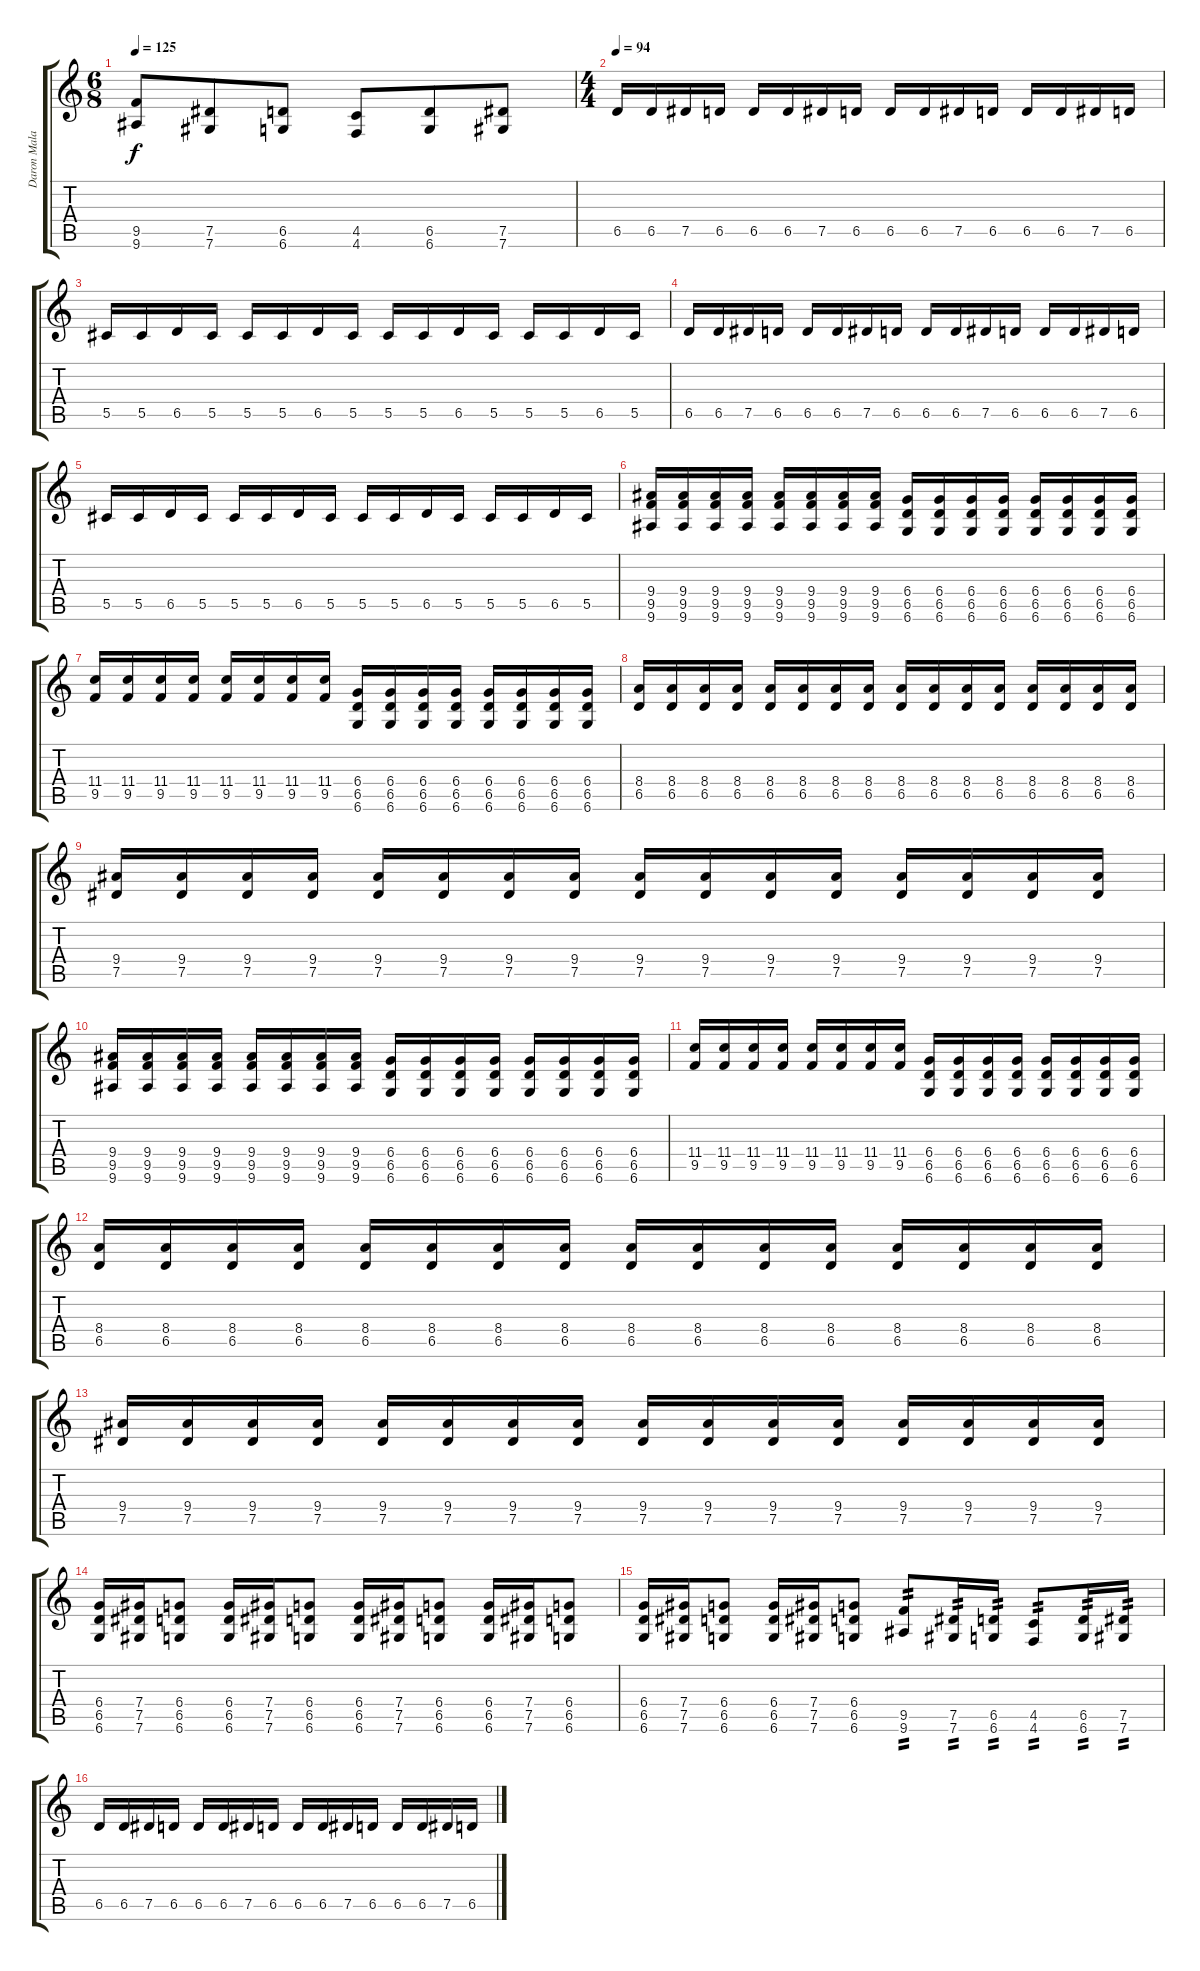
\track ("Daron Malakian" "Daron Mala") {instrument distortionguitar}
\staff {score tabs}
\tuning (Eb4 Bb3 Gb3 Db3 Ab2 Db2) {hide}
\ts (6 8)
\tempo 125
\clef g2
\ks c
(9.5 9.6).8{dy f} (7.5 7.6).8 (6.5 6.6).8 (4.5 4.6).8 (6.5 6.6).8 (7.5 7.6).8 |
\ts (4 4)
\tempo 94
6.5.16{volume 14} 6.5.16 7.5.16 6.5.16 6.5.16 6.5.16 7.5.16 6.5.16 6.5.16 6.5.16 7.5.16 6.5.16 6.5.16 6.5.16 7.5.16 6.5.16 |
5.5.16 5.5.16 6.5.16 5.5.16 5.5.16 5.5.16 6.5.16 5.5.16 5.5.16 5.5.16 6.5.16 5.5.16 5.5.16 5.5.16 6.5.16 5.5.16 |
6.5.16 6.5.16 7.5.16 6.5.16 6.5.16 6.5.16 7.5.16 6.5.16 6.5.16 6.5.16 7.5.16 6.5.16 6.5.16 6.5.16 7.5.16 6.5.16 |
5.5.16 5.5.16 6.5.16 5.5.16 5.5.16 5.5.16 6.5.16 5.5.16 5.5.16 5.5.16 6.5.16 5.5.16 5.5.16 5.5.16 6.5.16 5.5.16 |
(9.4 9.5 9.6).16 (9.4 9.5 9.6).16 (9.4 9.5 9.6).16 (9.4 9.5 9.6).16 (9.4 9.5 9.6).16 (9.4 9.5 9.6).16 (9.4 9.5 9.6).16 (9.4 9.5 9.6).16 (6.4 6.5 6.6).16 (6.4 6.5 6.6).16 (6.4 6.5 6.6).16 (6.4 6.5 6.6).16 (6.4 6.5 6.6).16 (6.4 6.5 6.6).16 (6.4 6.5 6.6).16 (6.4 6.5 6.6).16 |
(11.4 9.5).16 (11.4 9.5).16 (11.4 9.5).16 (11.4 9.5).16 (11.4 9.5).16 (11.4 9.5).16 (11.4 9.5).16 (11.4 9.5).16 (6.4 6.5 6.6).16 (6.4 6.5 6.6).16 (6.4 6.5 6.6).16 (6.4 6.5 6.6).16 (6.4 6.5 6.6).16 (6.4 6.5 6.6).16 (6.4 6.5 6.6).16 (6.4 6.5 6.6).16 |
(8.4 6.5).16 (8.4 6.5).16 (8.4 6.5).16 (8.4 6.5).16 (8.4 6.5).16 (8.4 6.5).16 (8.4 6.5).16 (8.4 6.5).16 (8.4 6.5).16 (8.4 6.5).16 (8.4 6.5).16 (8.4 6.5).16 (8.4 6.5).16 (8.4 6.5).16 (8.4 6.5).16 (8.4 6.5).16 |
(9.4 7.5).16 (9.4 7.5).16 (9.4 7.5).16 (9.4 7.5).16 (9.4 7.5).16 (9.4 7.5).16 (9.4 7.5).16 (9.4 7.5).16 (9.4 7.5).16 (9.4 7.5).16 (9.4 7.5).16 (9.4 7.5).16 (9.4 7.5).16 (9.4 7.5).16 (9.4 7.5).16 (9.4 7.5).16 |
(9.4 9.5 9.6).16 (9.4 9.5 9.6).16 (9.4 9.5 9.6).16 (9.4 9.5 9.6).16 (9.4 9.5 9.6).16 (9.4 9.5 9.6).16 (9.4 9.5 9.6).16 (9.4 9.5 9.6).16 (6.4 6.5 6.6).16 (6.4 6.5 6.6).16 (6.4 6.5 6.6).16 (6.4 6.5 6.6).16 (6.4 6.5 6.6).16 (6.4 6.5 6.6).16 (6.4 6.5 6.6).16 (6.4 6.5 6.6).16 |
(11.4 9.5).16 (11.4 9.5).16 (11.4 9.5).16 (11.4 9.5).16 (11.4 9.5).16 (11.4 9.5).16 (11.4 9.5).16 (11.4 9.5).16 (6.4 6.5 6.6).16 (6.4 6.5 6.6).16 (6.4 6.5 6.6).16 (6.4 6.5 6.6).16 (6.4 6.5 6.6).16 (6.4 6.5 6.6).16 (6.4 6.5 6.6).16 (6.4 6.5 6.6).16 |
(8.4 6.5).16 (8.4 6.5).16 (8.4 6.5).16 (8.4 6.5).16 (8.4 6.5).16 (8.4 6.5).16 (8.4 6.5).16 (8.4 6.5).16 (8.4 6.5).16 (8.4 6.5).16 (8.4 6.5).16 (8.4 6.5).16 (8.4 6.5).16 (8.4 6.5).16 (8.4 6.5).16 (8.4 6.5).16 |
(9.4 7.5).16 (9.4 7.5).16 (9.4 7.5).16 (9.4 7.5).16 (9.4 7.5).16 (9.4 7.5).16 (9.4 7.5).16 (9.4 7.5).16 (9.4 7.5).16 (9.4 7.5).16 (9.4 7.5).16 (9.4 7.5).16 (9.4 7.5).16 (9.4 7.5).16 (9.4 7.5).16 (9.4 7.5).16 |
(6.4 6.5 6.6).16{volume 16} (7.4 7.5 7.6).16 (6.4 6.5 6.6).8 (6.4 6.5 6.6).16 (7.4 7.5 7.6).16 (6.4 6.5 6.6).8 (6.4 6.5 6.6).16 (7.4 7.5 7.6).16 (6.4 6.5 6.6).8 (6.4 6.5 6.6).16 (7.4 7.5 7.6).16 (6.4 6.5 6.6).8 |
(6.4 6.5 6.6).16 (7.4 7.5 7.6).16 (6.4 6.5 6.6).8 (6.4 6.5 6.6).16 (7.4 7.5 7.6).16 (6.4 6.5 6.6).8 (9.5 9.6).8{tp 2} (7.5 7.6).16{tp 2} (6.5 6.6).16{tp 2} (4.5 4.6).8{tp 2} (6.5 6.6).16{tp 2} (7.5 7.6).16{tp 2} |
6.5.16{volume 14} 6.5.16 7.5.16 6.5.16 6.5.16 6.5.16 7.5.16 6.5.16 6.5.16 6.5.16 7.5.16 6.5.16 6.5.16 6.5.16 7.5.16 6.5.16
